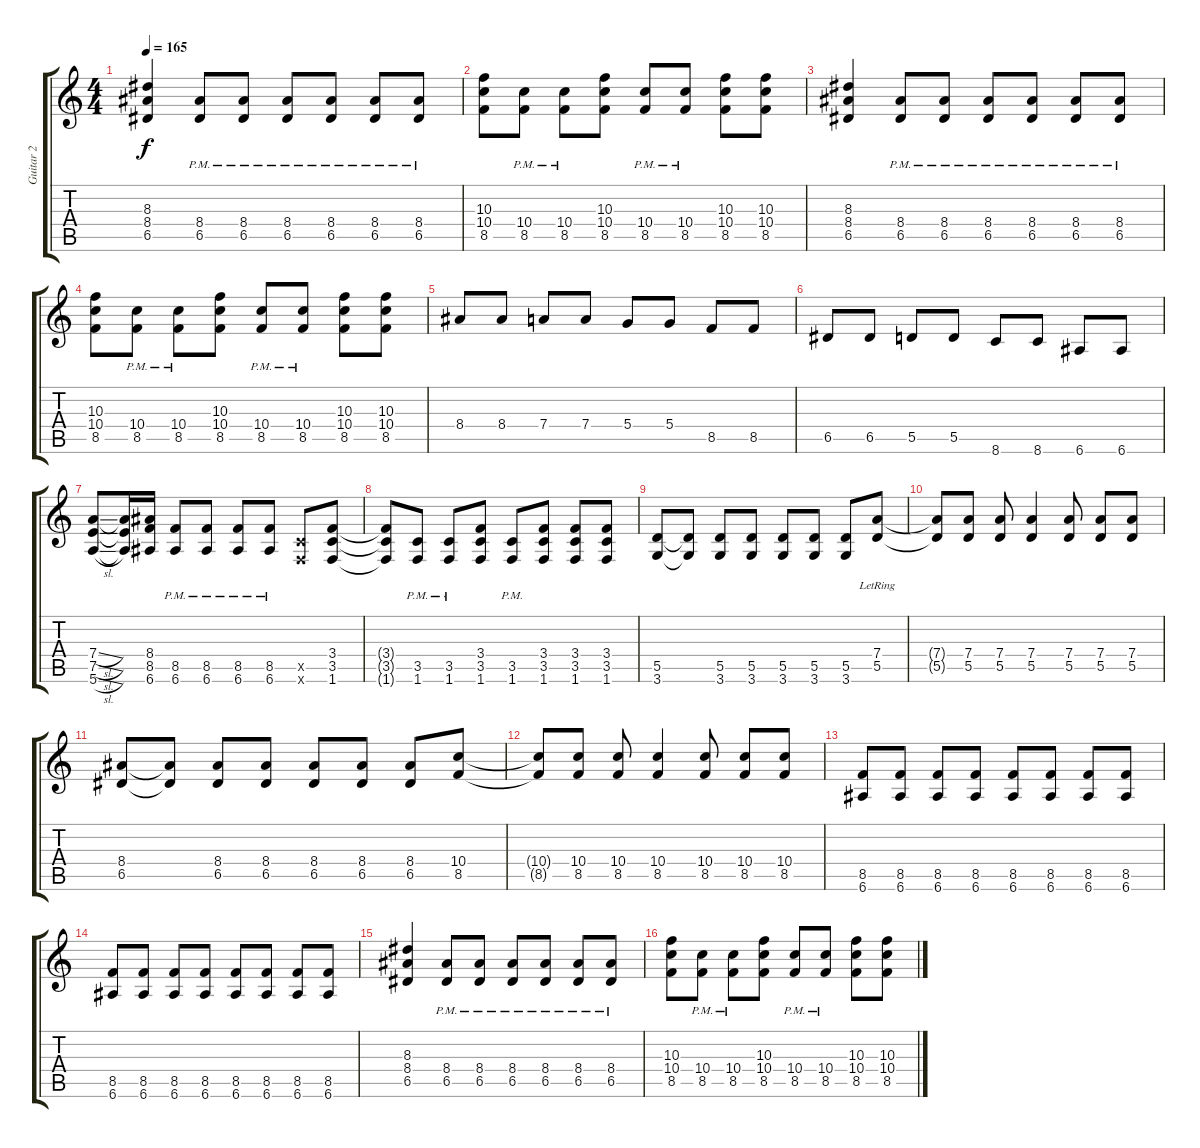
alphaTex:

\track ("Guitar 2" "Guitar 2") {instrument overdrivenguitar}
\staff {score tabs}
\tuning (E4 B3 G3 D3 A2 E2) {hide}
\ts (4 4)
\tempo 165
\clef g2
\ks c
(8.3 8.4 6.5).4{dy f} (8.4{pm} 6.5{pm}).8 (8.4{pm} 6.5{pm}).8 (8.4{pm} 6.5{pm}).8 (8.4{pm} 6.5{pm}).8 (8.4{pm} 6.5{pm}).8 (8.4{pm} 6.5{pm}).8 |
(10.3 10.4 8.5).8 (10.4{pm} 8.5{pm}).8 (10.4{pm} 8.5{pm}).8 (10.3 10.4 8.5).8 (10.4{pm} 8.5{pm}).8 (10.4{pm} 8.5{pm}).8 (10.3 10.4 8.5).8 (10.3 10.4 8.5).8 |
(8.3 8.4 6.5).4 (8.4{pm} 6.5{pm}).8 (8.4{pm} 6.5{pm}).8 (8.4{pm} 6.5{pm}).8 (8.4{pm} 6.5{pm}).8 (8.4{pm} 6.5{pm}).8 (8.4{pm} 6.5{pm}).8 |
(10.3 10.4 8.5).8 (10.4{pm} 8.5{pm}).8 (10.4{pm} 8.5{pm}).8 (10.3 10.4 8.5).8 (10.4{pm} 8.5{pm}).8 (10.4{pm} 8.5{pm}).8 (10.3 10.4 8.5).8 (10.3 10.4 8.5).8 |
8.4.8 8.4.8 7.4.8 7.4.8 5.4.8 5.4.8 8.5.8 8.5.8 |
6.5.8 6.5.8 5.5.8 5.5.8 8.6.8 8.6.8 6.6.8 6.6.8 |
(7.4{sl} 7.5{sl} 5.6{sl}).8 (7.4{t} 7.5{t} 5.6{t}).16 (8.4 8.5 6.6).16 (8.5{pm} 6.6{pm}).8 (8.5{pm} 6.6{pm}).8 (8.5{pm} 6.6{pm}).8 (8.5{pm} 6.6).8 (3.5{x} 1.6{x}).8 (3.4 3.5 1.6).8 |
(3.4{t} 3.5{t} 1.6{t}).8 (3.5{pm} 1.6{pm}).8 (3.5{pm} 1.6{pm}).8 (3.4 3.5 1.6).8 (3.5{pm} 1.6{pm}).8 (3.4 3.5 1.6).8 (3.4 3.5 1.6).8 (3.4 3.5 1.6).8 |
(5.5 3.6).8 (5.5{t} 3.6{t}).8 (5.5 3.6).8 (5.5 3.6).8 (5.5 3.6).8 (5.5 3.6).8 (5.5 3.6).8 (7.4{lr} 5.5{lr}).8 |
(7.4{t} 5.5{t}).8 (7.4 5.5).8 (7.4 5.5).8 (7.4 5.5).4 (7.4 5.5).8 (7.4 5.5).8 (7.4 5.5).8 |
(8.4 6.5).8 (8.4{t} 6.5{t}).8 (8.4 6.5).8 (8.4 6.5).8 (8.4 6.5).8 (8.4 6.5).8 (8.4 6.5).8 (10.4 8.5).8 |
(10.4{t} 8.5{t}).8 (10.4 8.5).8 (10.4 8.5).8 (10.4 8.5).4 (10.4 8.5).8 (10.4 8.5).8 (10.4 8.5).8 |
(8.5 6.6).8 (8.5 6.6).8 (8.5 6.6).8 (8.5 6.6).8 (8.5 6.6).8 (8.5 6.6).8 (8.5 6.6).8 (8.5 6.6).8 |
(8.5 6.6).8 (8.5 6.6).8 (8.5 6.6).8 (8.5 6.6).8 (8.5 6.6).8 (8.5 6.6).8 (8.5 6.6).8 (8.5 6.6).8 |
(8.3 8.4 6.5).4 (8.4{pm} 6.5{pm}).8 (8.4{pm} 6.5{pm}).8 (8.4{pm} 6.5{pm}).8 (8.4{pm} 6.5{pm}).8 (8.4{pm} 6.5{pm}).8 (8.4{pm} 6.5{pm}).8 |
(10.3 10.4 8.5).8 (10.4{pm} 8.5{pm}).8 (10.4{pm} 8.5{pm}).8 (10.3 10.4 8.5).8 (10.4{pm} 8.5{pm}).8 (10.4{pm} 8.5{pm}).8 (10.3 10.4 8.5).8 (10.3 10.4 8.5).8
